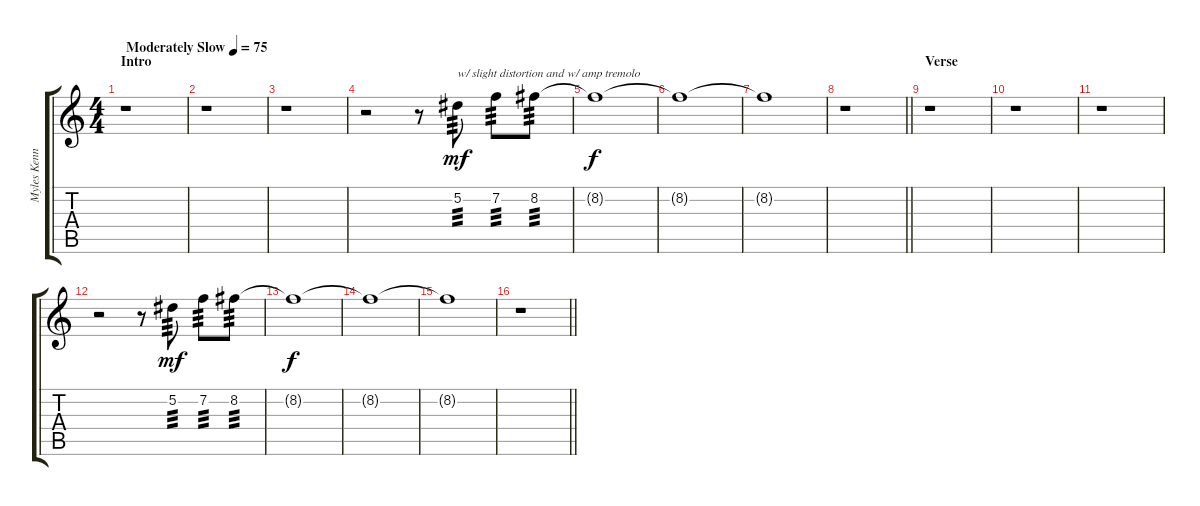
\track ("Myles Kennedy" "Myles Kenn") {instrument electricguitarclean}
\staff {score tabs}
\tuning (Eb4 Bb3 Gb3 Db3 Ab2 Eb2) {hide}
\ts (4 4)
\section ("" "Intro")
\tempo (75 "Moderately Slow")
\clef g2
\ks c
r.1{dy mf instrument electricguitarclean} |
r.1 |
r.1 |
r.2 r.8 5.2.8{txt "w/ slight distortion and w/ amp tremolo" tp 3} 7.2.8{tp 3} 8.2.8{tp 3} |
8.2{t}.1{dy f volume 0} |
8.2{t}.1 |
8.2{t}.1 |
\barLineRight lightlight
r.1 |
\section ("" "Verse")
r.1 |
r.1 |
r.1 |
r.2 r.8 5.2.8{tp 3 dy mf volume 13} 7.2.8{tp 3} 8.2.8{tp 3} |
8.2{t}.1{dy f volume 0} |
8.2{t}.1 |
8.2{t}.1 |
\barLineRight lightlight
r.1
